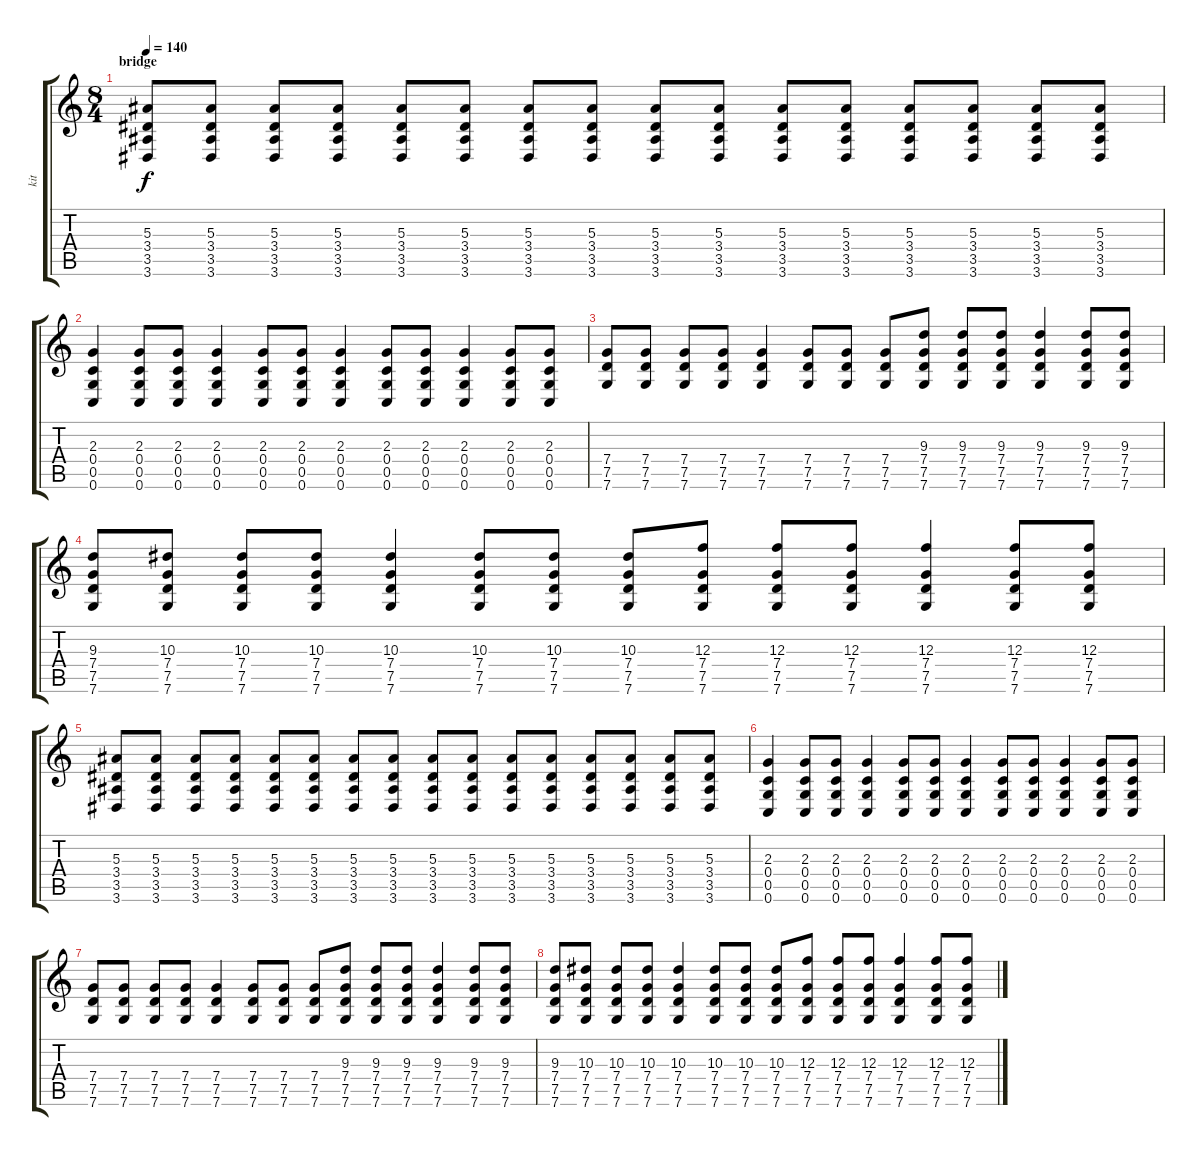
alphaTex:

\track ("kit" "kit") {instrument electricguitarjazz}
\staff {score tabs}
\tuning (D4 A3 F3 C3 G2 C2) {hide}
\ts (8 4)
\section ("" "bridge")
\tempo 140
\clef g2
\ks c
(5.3 3.4 3.5 3.6).8{dy f volume 14} (5.3 3.4 3.5 3.6).8 (5.3 3.4 3.5 3.6).8 (5.3 3.4 3.5 3.6).8 (5.3 3.4 3.5 3.6).8 (5.3 3.4 3.5 3.6).8 (5.3 3.4 3.5 3.6).8 (5.3 3.4 3.5 3.6).8 (5.3 3.4 3.5 3.6).8 (5.3 3.4 3.5 3.6).8 (5.3 3.4 3.5 3.6).8 (5.3 3.4 3.5 3.6).8 (5.3 3.4 3.5 3.6).8 (5.3 3.4 3.5 3.6).8 (5.3 3.4 3.5 3.6).8 (5.3 3.4 3.5 3.6).8 |
(2.3 0.4 0.5 0.6).4 (2.3 0.4 0.5 0.6).8 (2.3 0.4 0.5 0.6).8 (2.3 0.4 0.5 0.6).4 (2.3 0.4 0.5 0.6).8 (2.3 0.4 0.5 0.6).8 (2.3 0.4 0.5 0.6).4 (2.3 0.4 0.5 0.6).8 (2.3 0.4 0.5 0.6).8 (2.3 0.4 0.5 0.6).4 (2.3 0.4 0.5 0.6).8 (2.3 0.4 0.5 0.6).8 |
(7.4 7.5 7.6).8 (7.4 7.5 7.6).8 (7.4 7.5 7.6).8 (7.4 7.5 7.6).8 (7.4 7.5 7.6).4 (7.4 7.5 7.6).8 (7.4 7.5 7.6).8 (7.4 7.5 7.6).8 (9.3 7.4 7.5 7.6).8 (9.3 7.4 7.5 7.6).8 (9.3 7.4 7.5 7.6).8 (9.3 7.4 7.5 7.6).4 (9.3 7.4 7.5 7.6).8 (9.3 7.4 7.5 7.6).8 |
(9.3 7.4 7.5 7.6).8 (10.3 7.4 7.5 7.6).8 (10.3 7.4 7.5 7.6).8 (10.3 7.4 7.5 7.6).8 (10.3 7.4 7.5 7.6).4 (10.3 7.4 7.5 7.6).8 (10.3 7.4 7.5 7.6).8 (10.3 7.4 7.5 7.6).8 (12.3 7.4 7.5 7.6).8 (12.3 7.4 7.5 7.6).8 (12.3 7.4 7.5 7.6).8 (12.3 7.4 7.5 7.6).4 (12.3 7.4 7.5 7.6).8 (12.3 7.4 7.5 7.6).8 |
(5.3 3.4 3.5 3.6).8 (5.3 3.4 3.5 3.6).8 (5.3 3.4 3.5 3.6).8 (5.3 3.4 3.5 3.6).8 (5.3 3.4 3.5 3.6).8 (5.3 3.4 3.5 3.6).8 (5.3 3.4 3.5 3.6).8 (5.3 3.4 3.5 3.6).8 (5.3 3.4 3.5 3.6).8 (5.3 3.4 3.5 3.6).8 (5.3 3.4 3.5 3.6).8 (5.3 3.4 3.5 3.6).8 (5.3 3.4 3.5 3.6).8 (5.3 3.4 3.5 3.6).8 (5.3 3.4 3.5 3.6).8 (5.3 3.4 3.5 3.6).8 |
(2.3 0.4 0.5 0.6).4 (2.3 0.4 0.5 0.6).8 (2.3 0.4 0.5 0.6).8 (2.3 0.4 0.5 0.6).4 (2.3 0.4 0.5 0.6).8 (2.3 0.4 0.5 0.6).8 (2.3 0.4 0.5 0.6).4 (2.3 0.4 0.5 0.6).8 (2.3 0.4 0.5 0.6).8 (2.3 0.4 0.5 0.6).4 (2.3 0.4 0.5 0.6).8 (2.3 0.4 0.5 0.6).8 |
(7.4 7.5 7.6).8 (7.4 7.5 7.6).8 (7.4 7.5 7.6).8 (7.4 7.5 7.6).8 (7.4 7.5 7.6).4 (7.4 7.5 7.6).8 (7.4 7.5 7.6).8 (7.4 7.5 7.6).8 (9.3 7.4 7.5 7.6).8 (9.3 7.4 7.5 7.6).8 (9.3 7.4 7.5 7.6).8 (9.3 7.4 7.5 7.6).4 (9.3 7.4 7.5 7.6).8 (9.3 7.4 7.5 7.6).8 |
(9.3 7.4 7.5 7.6).8 (10.3 7.4 7.5 7.6).8 (10.3 7.4 7.5 7.6).8 (10.3 7.4 7.5 7.6).8 (10.3 7.4 7.5 7.6).4 (10.3 7.4 7.5 7.6).8 (10.3 7.4 7.5 7.6).8 (10.3 7.4 7.5 7.6).8 (12.3 7.4 7.5 7.6).8 (12.3 7.4 7.5 7.6).8 (12.3 7.4 7.5 7.6).8 (12.3 7.4 7.5 7.6).4 (12.3 7.4 7.5 7.6).8 (12.3 7.4 7.5 7.6).8
